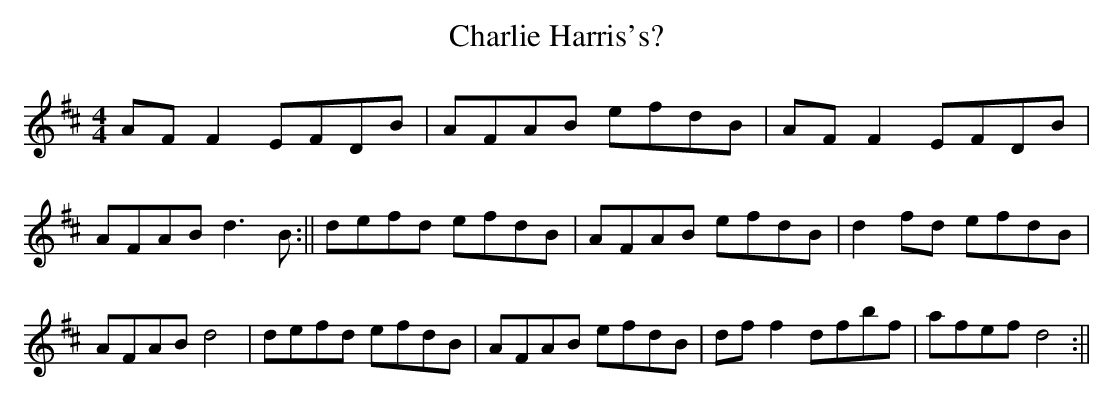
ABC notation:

X:1
T:Charlie Harris's?
M:4/4
L:1/8
K:D
AFF2 EFDB|AFAB efdB|AFF2 EFDB|AFAB d3B:||\
defd efdB|AFAB efdB|d2fd efdB|AFAB d4|\
defd efdB|AFAB efdB|dff2 dfbf|afef d4:||
